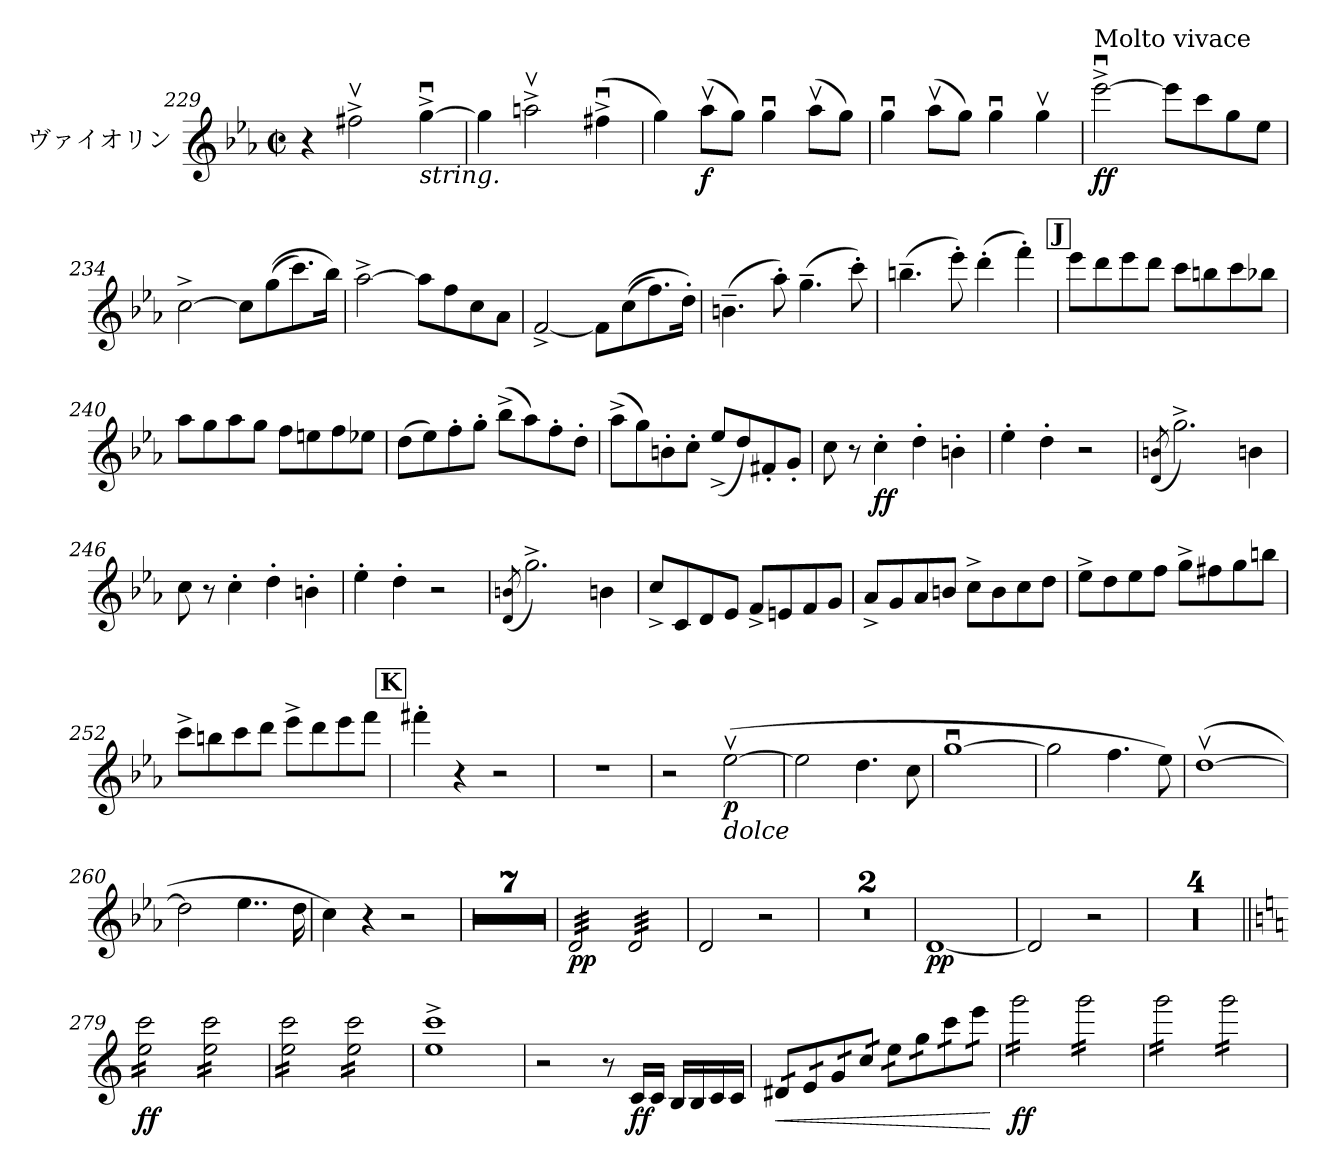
**kern	**dynam
*part1	*part1
*staff1	*staff1
*I"ヴァイオリン	*
*clefG2	*
*k[b-e-a-]	*
*M2/2	*
*met(c|)	*
=229	=229
4r	.
2ff#Xv^\	.
!LO:TX:b:i:t=string.	!
[4ggu^\	.
=230	=230
4gg\]	.
2aanv^\	.
(4ff#Xu^\	.
!!LO:LB:g=z
=231	=231
4gg\)	.
!	!LO:DY:b
(8aa-v\L	f
8gg\J)	.
4ggu\	.
(8aa-v\L	.
8gg\J)	.
=232	=232
4ggu\	.
(8aa-v\L	.
8gg\J)	.
4ggu\	.
4ggv\	.
=233	=233
!!LO:REH:place=s1:a:B:fs=13:t=I
!LO:TX:a:t=Molto vivace	!
!	!LO:DY:b
[2eee-u^\	ff
8eee-\L]	.
8ccc\	.
8gg\	.
8ee-\J	.
=234	=234
[2cc^\	.
8cc\L]	.
((8gg\	.
8.ccc\)	.
16bb-\Jk)	.
=235	=235
[2aa-^\	.
8aa-\L]	.
8ff\	.
8cc\	.
8a-\J	.
!!LO:LB:g=z
=236	=236
[2f^/	.
8f\L]	.
((8cc\	.
8.ff\)	.
16dd'\Jk)	.
=237	=237
(4.bn~\	.
8aa-'\)	.
(4.gg~\	.
8ccc'\)	.
=238	=238
(4.bbn~\	.
8eee-'\)	.
(4ddd'\	.
4fff'\)	.
!!LO:REH:place=s1:a:B:fs=13:t=J
=239	=239
8eee-\L	.
8ddd\	.
8eee-\	.
8ddd\J	.
8ccc\L	.
8bbn\	.
8ccc\	.
8bb-X\J	.
=240	=240
8aa-\L	.
8gg\	.
8aa-\	.
8gg\J	.
8ff\L	.
8een\	.
8ff\	.
8ee-X\J	.
!!LO:LB:g=z
=241	=241
(8dd\L	.
8ee-\)	.
8ff'\	.
8gg'\J	.
(8bb-^\L	.
8aa-\)	.
8ff'\	.
8dd'\J	.
=242	=242
(8aa-^\L	.
8gg\)	.
8bn'\	.
8cc'\J	.
(8ee-^/L	.
8dd/)	.
8f#X'/	.
8g'/J	.
=243	=243
8cc\	.
8r	.
!	!LO:DY:b
4cc'\	ff
4dd'\	.
4bn'\	.
=244	=244
4ee-'\	.
4dd'\	.
2r	.
=245	=245
(8qd/ 8qbn/	.
2.gg^\)	.
4bn\	.
=246	=246
8cc\	.
8r	.
4cc'\	.
4dd'\	.
4bn'\	.
=247	=247
4ee-'\	.
4dd'\	.
2r	.
!!LO:LB:g=z
=248	=248
(8qd/ 8qbn/	.
2.gg^\)	.
4bn\	.
=249	=249
8cc^/L	.
8c/	.
8d/	.
8e-/J	.
8f^/L	.
8en/	.
8f/	.
8g/J	.
=250	=250
8a-^/L	.
8g/	.
8a-/	.
8bn/J	.
8cc^\L	.
8b\	.
8cc\	.
8dd\J	.
=251	=251
8ee-^\L	.
8dd\	.
8ee-\	.
8ff\J	.
8gg^\L	.
8ff#X\	.
8gg\	.
8bbn\J	.
=252	=252
8ccc^\L	.
8bbn\	.
8ccc\	.
8ddd\J	.
8eee-^\L	.
8ddd\	.
8eee-\	.
8fff\J	.
!!LO:LB:g=z
!!LO:REH:place=s1:a:B:fs=13:t=K
=253	=253
4fff#X'\	.
4r	.
2r	.
=254	=254
1r	.
=255	=255
2r	.
!LO:TX:b:i:t=dolce	!
!	!LO:DY:b
([2ee-v\	p
=256	=256
2ee-\]	.
4.dd\	.
8cc\	.
=257	=257
[1ggu	.
=258	=258
2gg\]	.
4.ff\	.
8ee-\)	.
=259	=259
([1ddv	.
=260	=260
2dd\]	.
4..ee-\	.
16dd\	.
=261	=261
4cc\)	.
4r	.
2r	.
=262	=262
1r	.
=263	=263
1r	.
=264	=264
1r	.
=265	=265
1r	.
=266	=266
1r	.
=267	=267
1r	.
=268	=268
1r	.
=269	=269
!	!LO:DY:b
*tremolo	*
32d/LLL	pp
32d/	.
32d/	.
32d/	.
32d/	.
32d/	.
32d/	.
32d/	.
32d/	.
32d/	.
32d/	.
32d/	.
32d/	.
32d/	.
32d/	.
32d/JJJ	.
32d/LLL	.
32d/	.
32d/	.
32d/	.
32d/	.
32d/	.
32d/	.
32d/	.
32d/	.
32d/	.
32d/	.
32d/	.
32d/	.
32d/	.
32d/	.
32d/JJJ	.
*Xtremolo	*
=270	=270
2d/	.
2r	.
=271	=271
1r	.
=272	=272
1r	.
=273	=273
!	!LO:DY:b
[1d	pp
=274	=274
2d/]	.
2r	.
=275	=275
1r	.
=276	=276
1r	.
=277	=277
1r	.
=278	=278
1r	.
=279||	=279||
*k[]	*
!	!LO:DY:b
*tremolo	*
16ee\ 16ccc\LL	ff
16ee\ 16ccc\	.
16ee\ 16ccc\	.
16ee\ 16ccc\	.
16ee\ 16ccc\	.
16ee\ 16ccc\	.
16ee\ 16ccc\	.
16ee\ 16ccc\JJ	.
16ee\ 16ccc\LL	.
16ee\ 16ccc\	.
16ee\ 16ccc\	.
16ee\ 16ccc\	.
16ee\ 16ccc\	.
16ee\ 16ccc\	.
16ee\ 16ccc\	.
16ee\ 16ccc\JJ	.
=280	=280
16ee\ 16ccc\LL	.
16ee\ 16ccc\	.
16ee\ 16ccc\	.
16ee\ 16ccc\	.
16ee\ 16ccc\	.
16ee\ 16ccc\	.
16ee\ 16ccc\	.
16ee\ 16ccc\JJ	.
16ee\ 16ccc\LL	.
16ee\ 16ccc\	.
16ee\ 16ccc\	.
16ee\ 16ccc\	.
16ee\ 16ccc\	.
16ee\ 16ccc\	.
16ee\ 16ccc\	.
16ee\ 16ccc\JJ	.
*Xtremolo	*
=281	=281
1ee^ 1ccc^	.
=282	=282
2r	.
8r	.
!	!LO:DY:b
16c/LL	ff
16c/JJ	.
16B/LL	.
16B/	.
16c/	.
16c/JJ	.
!!LO:LB:g=z
=283	=283
!	!LO:HP:b
*tremolo	*
16d#X/LL	<
16d#X/	.
16e/	.
16e/	.
16g/	.
16g/	.
16cc/	.
16cc/JJ	.
16ee\LL	.
16ee\	.
16gg\	.
16gg\	.
16ccc\	.
16ccc\	.
16eee\	.
16eee\JJ	.
.	[
=284	=284
!	!LO:DY:b
16ggg\LL	ff
16ggg\	.
16ggg\	.
16ggg\	.
16ggg\	.
16ggg\	.
16ggg\	.
16ggg\JJ	.
16ggg\LL	.
16ggg\	.
16ggg\	.
16ggg\	.
16ggg\	.
16ggg\	.
16ggg\	.
16ggg\JJ	.
=285	=285
16ggg\LL	.
16ggg\	.
16ggg\	.
16ggg\	.
16ggg\	.
16ggg\	.
16ggg\	.
16ggg\JJ	.
16ggg\LL	.
16ggg\	.
16ggg\	.
16ggg\	.
16ggg\	.
16ggg\	.
16ggg\	.
16ggg\JJ	.
*Xtremolo	*
=	=
*-	*-
